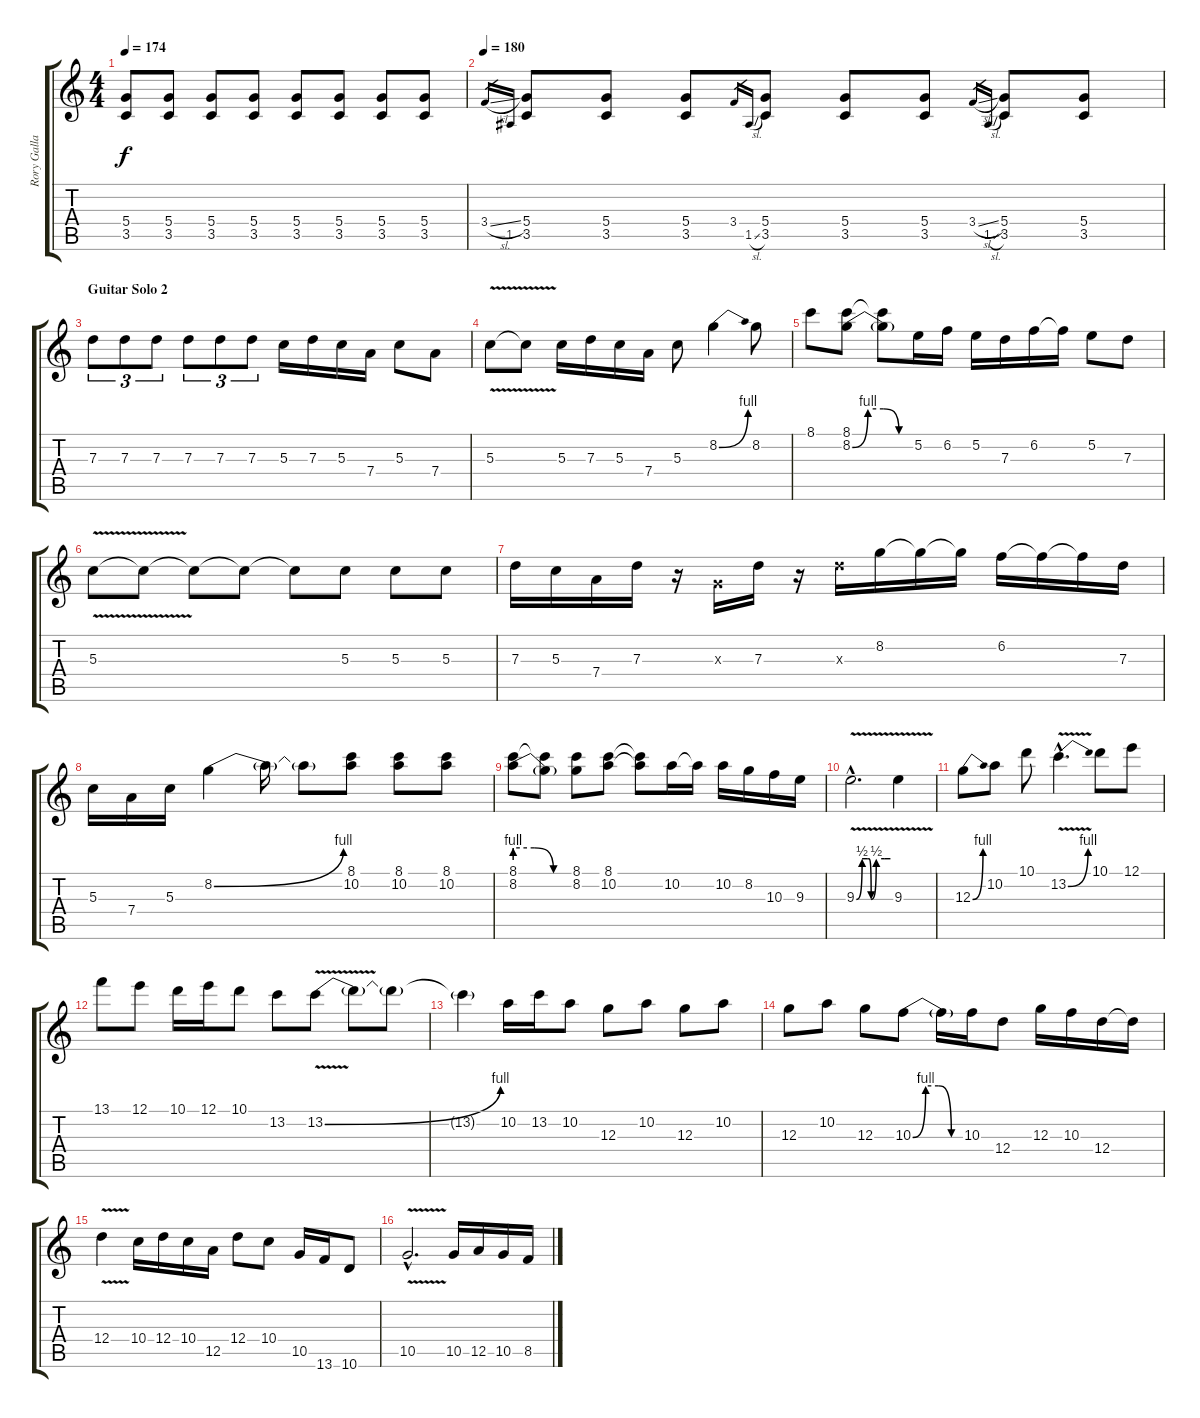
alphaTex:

\track ("Rory Gallagher" "Rory Galla") {instrument overdrivenguitar}
\staff {score tabs}
\tuning (E4 B3 G3 D3 A2 E2) {hide}
\ts (4 4)
\tempo 174
\clef g2
\ks c
(5.4 3.5).8{dy f} (5.4 3.5).8 (5.4 3.5).8 (5.4 3.5).8 (5.4 3.5).8 (5.4 3.5).8 (5.4 3.5).8 (5.4 3.5).8 |
\tempo 180
3.4{sl}.16{gr} 1.5.16{gr} (5.4 3.5).8 (5.4 3.5).8 (5.4 3.5).8 3.4.16{gr} 1.5{sl}.16{gr} (5.4 3.5).8 (5.4 3.5).8 (5.4 3.5).8 3.4{sl}.16{gr} 1.5{sl}.16{gr} (5.4 3.5).8 (5.4 3.5).8 |
\section ("" "Guitar Solo 2")
7.3.8{tu (3 2)} 7.3.8{tu (3 2)} 7.3.8{tu (3 2)} 7.3.8{tu (3 2)} 7.3.8{tu (3 2)} 7.3.8{tu (3 2)} 5.3.16 7.3.16 5.3.16 7.4.16 5.3.8 7.4.8 |
5.3{v}.8 5.3{t}.8 5.3.16 7.3.16 5.3.16 7.4.16 5.3.8 8.2{be (bend 0 0 60 4)}.4 8.2.8 |
8.1.8 (8.1 8.2{be (custom 0 0 15 4 30 4 45 0 60 0)}).8 (8.1{t} 8.2{t}).8 5.2.16 6.2.16 5.2.16 7.3.16 6.2.16 6.2{t}.16 5.2.8 7.3.8 |
5.3{v}.8 5.3{t}.8 5.3{t}.8 5.3{t}.8 5.3{t}.8 5.3.8 5.3.8 5.3.8 |
7.3.16 5.3.16 7.4.16 7.3.16 r.16 0.3{x}.16 7.3.16 r.16 7.3{x}.16 8.2.16 8.2{t}.16 8.2{t}.16 6.2.16 6.2{t}.16 6.2{t}.16 7.3.16 |
5.3.16 7.4.16 5.3.16 8.2{be (bend 0 0 60 4)}.4 8.2{t}.16 8.2{t}.8 (8.1 10.2).8 (8.1 10.2).8 (8.1 10.2).8 |
(8.1 8.2{be (custom 0 4 20 4 40 0 60 0)}).8 (8.1{t} 8.2{t}).8 (8.1 8.2).8 (8.1 10.2).8 (8.1{t} 10.2{t}).8 10.2.16 10.2{t}.16 10.2.16 8.2.16 10.3.16 9.3.16 |
9.3{be (custom 0 0 10 2 20 2 22 2 26 0 35 2 50 2 60 2) v hac}.2{d} 9.3{v}.4 |
12.3{be (bend 0 0 60 4)}.8 10.2.8 10.1.8 13.2{be (bend 0 0 60 4) v hac}.4{d} 10.1.8 12.1.8 |
13.1.8 12.1.8 10.1.16 12.1.16 10.1.8 13.2.8 13.2{be (bend 0 0 60 4) v}.8 13.2{t}.8 13.2{t}.8 |
13.2{t}.4 10.2.16 13.2.16 10.2.8 12.3.8 10.2.8 12.3.8 10.2.8 |
12.3.8 10.2.8 12.3.8 10.3{be (custom 0 0 15 4 30 4 45 0 60 0)}.8 10.3{t}.16 10.3.16 12.4.8 12.3.16 10.3.16 12.4.16 12.4{t}.16 |
12.4{v}.4 10.4.16 12.4.16 10.4.16 12.5.16 12.4.8 10.4.8 10.5.16 13.6.16 10.6.8 |
10.5{v hac}.2{d} 10.5.16 12.5.16 10.5.16 8.5.16
